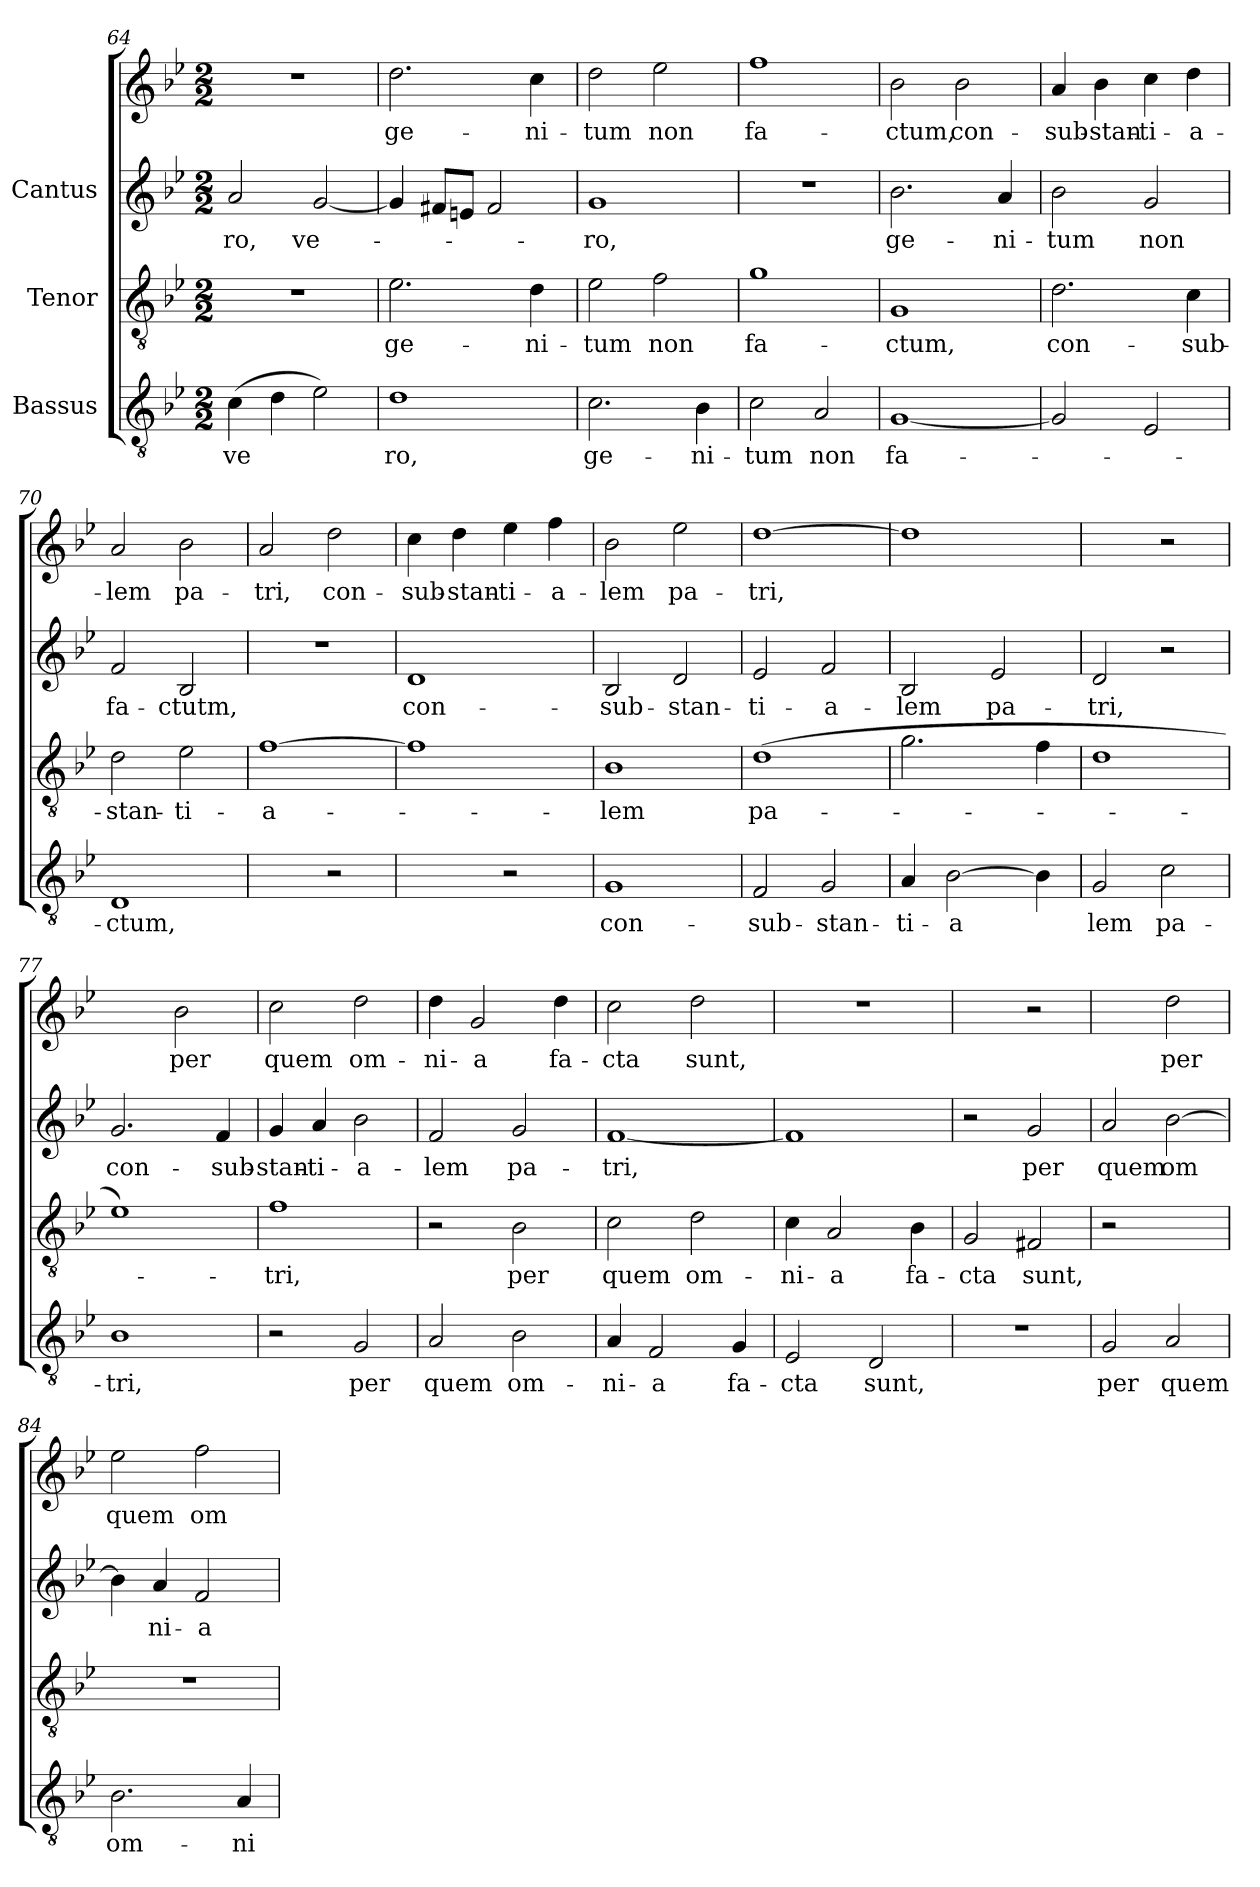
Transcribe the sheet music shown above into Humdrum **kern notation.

**kern	**text	**kern	**text	**kern	**text	**kern	**text
*part3	*part3	*part2	*part2	*part1	*part1	*part1	*part1
*staff4	*staff4	*staff3	*staff3	*staff2	*staff2	*staff1	*staff1
*I"Bassus	*	*I"Tenor	*	*I"Cantus	*	*	*
!!LO:LB:g=z
*clefGv2	*	*clefGv2	*	*clefG2	*	*clefG2	*
*k[b-e-]	*	*k[b-e-]	*	*k[b-e-]	*	*k[b-e-]	*
*B-:	*	*B-:	*	*B-:	*	*B-:	*
*M2/2	*	*M2/2	*	*M2/2	*	*M2/2	*
=64	=64	=64	=64	=64	=64	=64	=64
!	!LO:LY:b:cj	!	!	!	!LO:LY:b:cj	!	!
(>4c\	ve-	1r	.	2a/	-ro,	1r	.
!	!LO:LY:b:cj	!	!	!	!	!	!
4d\	--	.	.	.	.	.	.
!	!LO:LY:b:cj	!	!	!	!LO:LY:b:cj	!	!
2e-\)	--	.	.	[<2g/	ve-	.	.
!!LO:PB:g=z
=65	=65	=65	=65	=65	=65	=65	=65
!	!LO:LY:b:cj	!	!LO:LY:b:cj	!	!	!	!LO:LY:b:cj
1d	-ro,	2.e-\	ge-	4g/]	.	2.dd\	-ge-
.	.	.	.	8f#X/L	.	.	.
.	.	.	.	8en/J	.	.	.
.	.	.	.	2f#/	.	.	.
!	!	!	!LO:LY:b:cj	!	!	!	!LO:LY:b:cj
.	.	4d\	-ni-	.	.	4cc\	-ni-
!!LO:LB:g=z
=66	=66	=66	=66	=66	=66	=66	=66
!	!LO:LY:b:cj	!	!LO:LY:b:cj	!	!LO:LY:b:cj	!	!LO:LY:b:cj
2.c\	ge-	2e-\	-tum	1g	ro,	2dd\	-tum
!	!	!	!LO:LY:b:cj	!	!	!	!LO:LY:b:cj
.	.	2f\	non	.	.	2ee-\	non
!	!LO:LY:b:cj	!	!	!	!	!	!
4B-\	-ni-	.	.	.	.	.	.
!!LO:LB:g=z
=67	=67	=67	=67	=67	=67	=67	=67
!	!LO:LY:b:cj	!	!LO:LY:b:cj	!	!	!	!LO:LY:b:cj
2c\	-tum	1g	fa-	1r	.	1ff	fa-
!	!LO:LY:b:cj	!	!	!	!	!	!
2A/	non	.	.	.	.	.	.
!!LO:LB:g=z
=68	=68	=68	=68	=68	=68	=68	=68
!	!LO:LY:b:cj	!	!LO:LY:b:cj	!	!LO:LY:b:cj	!	!LO:LY:b:cj
[<1G	fa-	1G	-ctum,	2.b-\	-ge-	2b-\	-ctum,
!	!	!	!	!	!	!	!LO:LY:b:cj
.	.	.	.	.	.	2b-\	con-
!	!	!	!	!	!LO:LY:b:cj	!	!
.	.	.	.	4a/	-ni-	.	.
=69	=69	=69	=69	=69	=69	=69	=69
!	!	!	!LO:LY:b:cj	!	!LO:LY:b:cj	!	!LO:LY:b:cj
2G/]	.	2.d\	con-	2b-\	-tum	4a/	-sub-
!	!	!	!	!	!	!	!LO:LY:b:cj
.	.	.	.	.	.	4b-\	-stan-
!	!	!	!	!	!LO:LY:b:cj	!	!LO:LY:b:cj
2E-/	.	.	.	2g/	non	4cc\	-ti-
!	!	!	!LO:LY:b:cj	!	!	!	!LO:LY:b:cj
.	.	4c\	-sub-	.	.	4dd\	-a-
=70	=70	=70	=70	=70	=70	=70	=70
!	!LO:LY:b:cj	!	!LO:LY:b:cj	!	!LO:LY:b:cj	!	!LO:LY:b:cj
1D	-ctum,	2d\	-stan-	2f/	-fa-	2a/	lem
!	!	!	!LO:LY:b:cj	!	!LO:LY:b:cj	!	!LO:LY:b:cj
.	.	2e-\	-ti-	2B-/	-ctutm,	2b-\	pa-
=71	=71	=71	=71	=71	=71	=71	=71
!	!	!	!LO:LY:b:cj	!	!	!	!LO:LY:b:cj
2ryy	.	[>1f	-a-	1r	.	2a/	tri,
!	!	!	!	!	!	!	!LO:LY:b:cj
2r	.	.	.	.	.	2dd\	con-
=72	=72	=72	=72	=72	=72	=72	=72
!	!	!	!	!	!LO:LY:b:cj	!	!LO:LY:b:cj
2ryy	.	1f]	.	1d	-con-	4cc\	-sub-
!	!	!	!	!	!	!	!LO:LY:b:cj
.	.	.	.	.	.	4dd\	-stan-
!	!	!	!	!	!	!	!LO:LY:b:cj
2r	.	.	.	.	.	4ee-\	-ti-
!	!	!	!	!	!	!	!LO:LY:b:cj
.	.	.	.	.	.	4ff\	-a-
=73	=73	=73	=73	=73	=73	=73	=73
!	!LO:LY:b:cj	!	!LO:LY:b:cj	!	!LO:LY:b:cj	!	!LO:LY:b:cj
1G	con-	1B-	-lem	2B-/	-sub-	2b-\	-lem
!	!	!	!	!	!LO:LY:b:cj	!	!LO:LY:b:cj
.	.	.	.	2d/	-stan-	2ee-\	pa-
!!LO:PB:g=z
=74	=74	=74	=74	=74	=74	=74	=74
!	!LO:LY:b:cj	!	!LO:LY:b:cj	!	!LO:LY:b:cj	!	!LO:LY:b:cj
2F/	-sub-	(>1d	pa-	2e-/	ti-	[>1dd	-tri,
!	!LO:LY:b:cj	!	!	!	!LO:LY:b:cj	!	!
2G/	-stan-	.	.	2f/	-a-	.	.
=75	=75	=75	=75	=75	=75	=75	=75
!	!LO:LY:b:cj	!	!	!	!LO:LY:b:cj	!	!
4A/	-ti-	2.g\	.	2B-/	-lem	1dd]	.
!	!LO:LY:b:cj	!	!	!	!	!	!
[>2B-\	-a-	.	.	.	.	.	.
!	!	!	!	!	!LO:LY:b:cj	!	!
.	.	.	.	2e-/	pa-	.	.
!	!LO:LY:b:cj	!	!	!	!	!	!
4B-\]	--	4f\	.	.	.	.	.
=76	=76	=76	=76	=76	=76	=76	=76
!	!LO:LY:b:cj	!	!	!	!LO:LY:b:cj	!	!
2G/	-lem	1d	.	2d/	-tri,	2ryy	.
!	!LO:LY:b:cj	!	!	!	!	!	!
2c\	pa-	.	.	2r	.	2r	.
=77	=77	=77	=77	=77	=77	=77	=77
!	!LO:LY:b:cj	!	!	!	!LO:LY:b:cj	!	!
1B-	-tri,	1e-)	.	2.g/	con-	2ryy	.
!	!	!	!	!	!	!	!LO:LY:b:cj
.	.	.	.	.	.	2b-\	per
!	!	!	!	!	!LO:LY:b:cj	!	!
.	.	.	.	4f/	-sub-	.	.
=78	=78	=78	=78	=78	=78	=78	=78
!	!	!	!LO:LY:b:cj	!	!LO:LY:b:cj	!	!LO:LY:b:cj
2r	.	1f	-tri,	4g/	-stan-	2cc\	-quem
!	!	!	!	!	!LO:LY:b:cj	!	!
.	.	.	.	4a/	-ti-	.	.
!	!LO:LY:b:cj	!	!	!	!LO:LY:b:cj	!	!LO:LY:b:cj
2G/	per	.	.	2b-\	-a-	2dd\	om-
=79	=79	=79	=79	=79	=79	=79	=79
!	!LO:LY:b:cj	!	!	!	!LO:LY:b:cj	!	!LO:LY:b:cj
2A/	quem	2r	.	2f/	-lem	4dd\	-ni-
!	!	!	!	!	!	!	!LO:LY:b:cj
.	.	.	.	.	.	2g/	-a
!	!LO:LY:b:cj	!	!LO:LY:b:cj	!	!LO:LY:b:cj	!	!
2B-\	om-	2B-\	per	2g/	pa-	.	.
!	!	!	!	!	!	!	!LO:LY:b:cj
.	.	.	.	.	.	4dd\	fa-
!!LO:LB:g=z
=80	=80	=80	=80	=80	=80	=80	=80
!	!LO:LY:b:cj	!	!LO:LY:b:cj	!	!LO:LY:b:cj	!	!LO:LY:b:cj
4A/	-ni-	2c\	quem	[<1f	tri,	2cc\	-cta
!	!LO:LY:b:cj	!	!	!	!	!	!
2F/	-a	.	.	.	.	.	.
!	!	!	!LO:LY:b:cj	!	!	!	!LO:LY:b:cj
.	.	2d\	om-	.	.	2dd\	sunt,
!	!LO:LY:b:cj	!	!	!	!	!	!
4G/	fa-	.	.	.	.	.	.
!!LO:LB:g=z
=81	=81	=81	=81	=81	=81	=81	=81
!	!LO:LY:b:cj	!	!LO:LY:b:cj	!	!	!	!
2E-/	-cta	4c\	-ni-	1f]	.	1r	.
!	!	!	!LO:LY:b:cj	!	!	!	!
.	.	2A/	-a	.	.	.	.
!	!LO:LY:b:cj	!	!	!	!	!	!
2D/	sunt,	.	.	.	.	.	.
!	!	!	!LO:LY:b:cj	!	!	!	!
.	.	4B-\	fa-	.	.	.	.
!!LO:LB:g=z
=82	=82	=82	=82	=82	=82	=82	=82
!	!	!	!LO:LY:b:cj	!	!	!	!
1r	.	2G/	-cta	2r	.	2ryy	.
!	!	!	!LO:LY:b:cj	!	!LO:LY:b:cj	!	!
.	.	2F#X/	sunt,	2g/	per	2r	.
!!LO:LB:g=z
=83	=83	=83	=83	=83	=83	=83	=83
!	!LO:LY:b:cj	!	!	!	!LO:LY:b:cj	!	!
2G/	per	2r	.	2a/	quem	2ryy	.
!	!LO:LY:b:cj	!	!	!	!LO:LY:b:cj	!	!LO:LY:b:cj
2A/	quem	2ryy	.	[>2b-\	om-	2dd\	per
!!LO:PB:g=z
=84	=84	=84	=84	=84	=84	=84	=84
!	!LO:LY:b:cj	!	!	!	!LO:LY:b:cj	!	!LO:LY:b:cj
2.B-\	om-	1r	.	4b-\]	-	2ee-\	-quem
!	!	!	!	!	!LO:LY:b:cj	!	!
.	.	.	.	4a/	ni-	.	.
!	!	!	!	!	!LO:LY:b:cj	!	!LO:LY:b:cj
.	.	.	.	2f/	-a	2ff\	om-
!	!LO:LY:b:cj	!	!	!	!	!	!
4A/	-ni-	.	.	.	.	.	.
=	=	=	=	=	=	=	=
*-	*-	*-	*-	*-	*-	*-	*-
